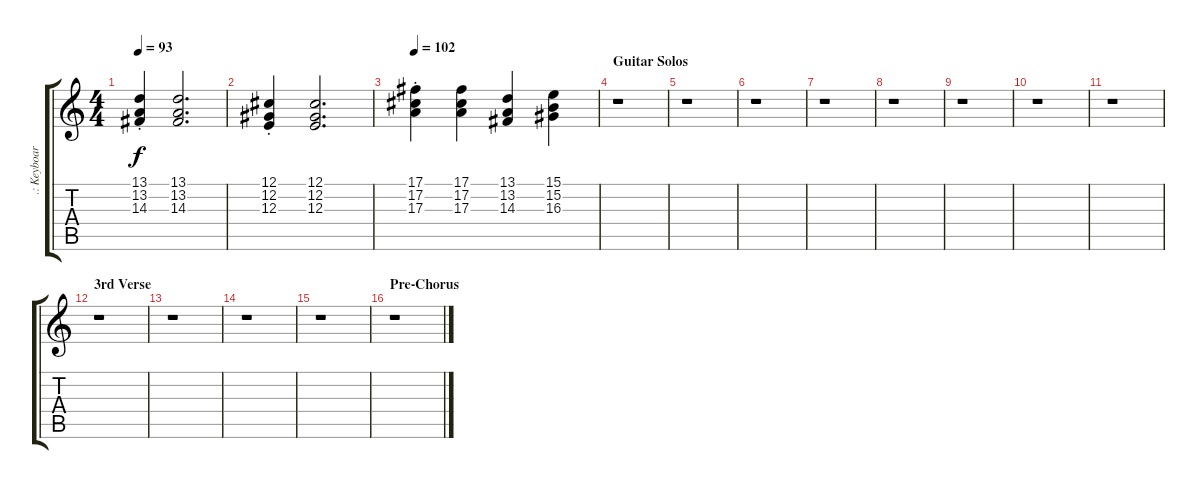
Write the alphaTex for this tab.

\track (".: Keyboard 2 :." ".: Keyboar") {instrument choiraahs}
\staff {score tabs}
\tuning (Db4 Ab3 E3 B2 Gb2 Db2) {hide}
\ts (4 4)
\tempo 93
\clef g2
\ks c
(13.1{st} 13.2{st} 14.3).4{dy f} (13.1 13.2 14.3).2{d} |
(12.1{st} 12.2{st} 12.3).4 (12.1 12.2 12.3).2{d} |
\tempo 102
(17.1{st} 17.2{st} 17.3).4 (17.1 17.2 17.3).4 (13.1 13.2 14.3).4 (15.1 15.2 16.3).4 |
\section ("" "Guitar Solos")
r.1 |
r.1 |
r.1 |
r.1 |
r.1 |
r.1 |
r.1 |
r.1 |
\section ("" "3rd Verse")
r.1 |
r.1 |
r.1 |
r.1 |
\section ("" "Pre-Chorus")
r.1
